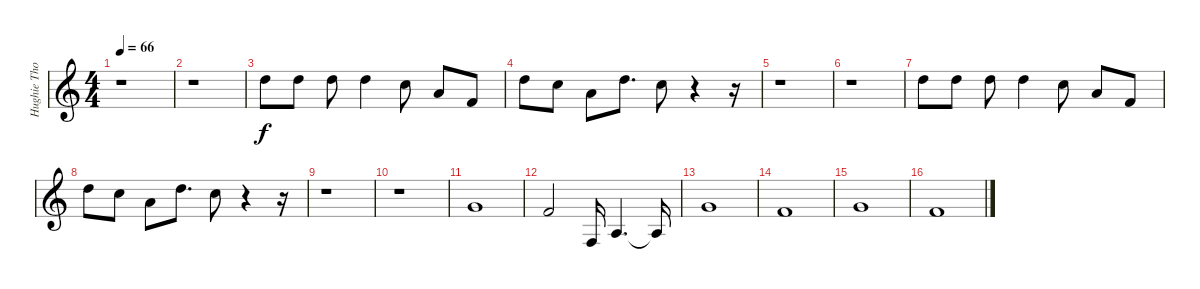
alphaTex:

\track ("Hughie Thomasson Vocals" "Hughie Tho") {instrument violin}
\staff {score}
\tuning (E4 B3 G3 D3 A2 E2) {hide}
\ts (4 4)
\tempo 66
\clef g2
\ks c
r.1{dy f} |
r.1 |
15.2.8{volume 9 balance 8 instrument stringensemble1} 15.2.8 15.2.8 15.2.4 13.2.8 14.3.8 15.4.8 |
15.2.8 13.2.8 14.3.8 15.2.8{d} 13.2.8 r.4 r.16 |
r.1 |
r.1 |
15.2.8{volume 9 balance 8 instrument stringensemble1} 15.2.8 15.2.8 15.2.4 13.2.8 14.3.8 15.4.8 |
15.2.8 13.2.8 14.3.8 15.2.8{d} 13.2.8 r.4 r.16 |
r.1 |
r.1 |
3.1.1{volume 7 balance 8} |
1.1.2 3.4.16 2.3.4{d} 2.3{t}.16 |
3.1.1 |
1.1.1 |
3.1.1 |
1.1.1
